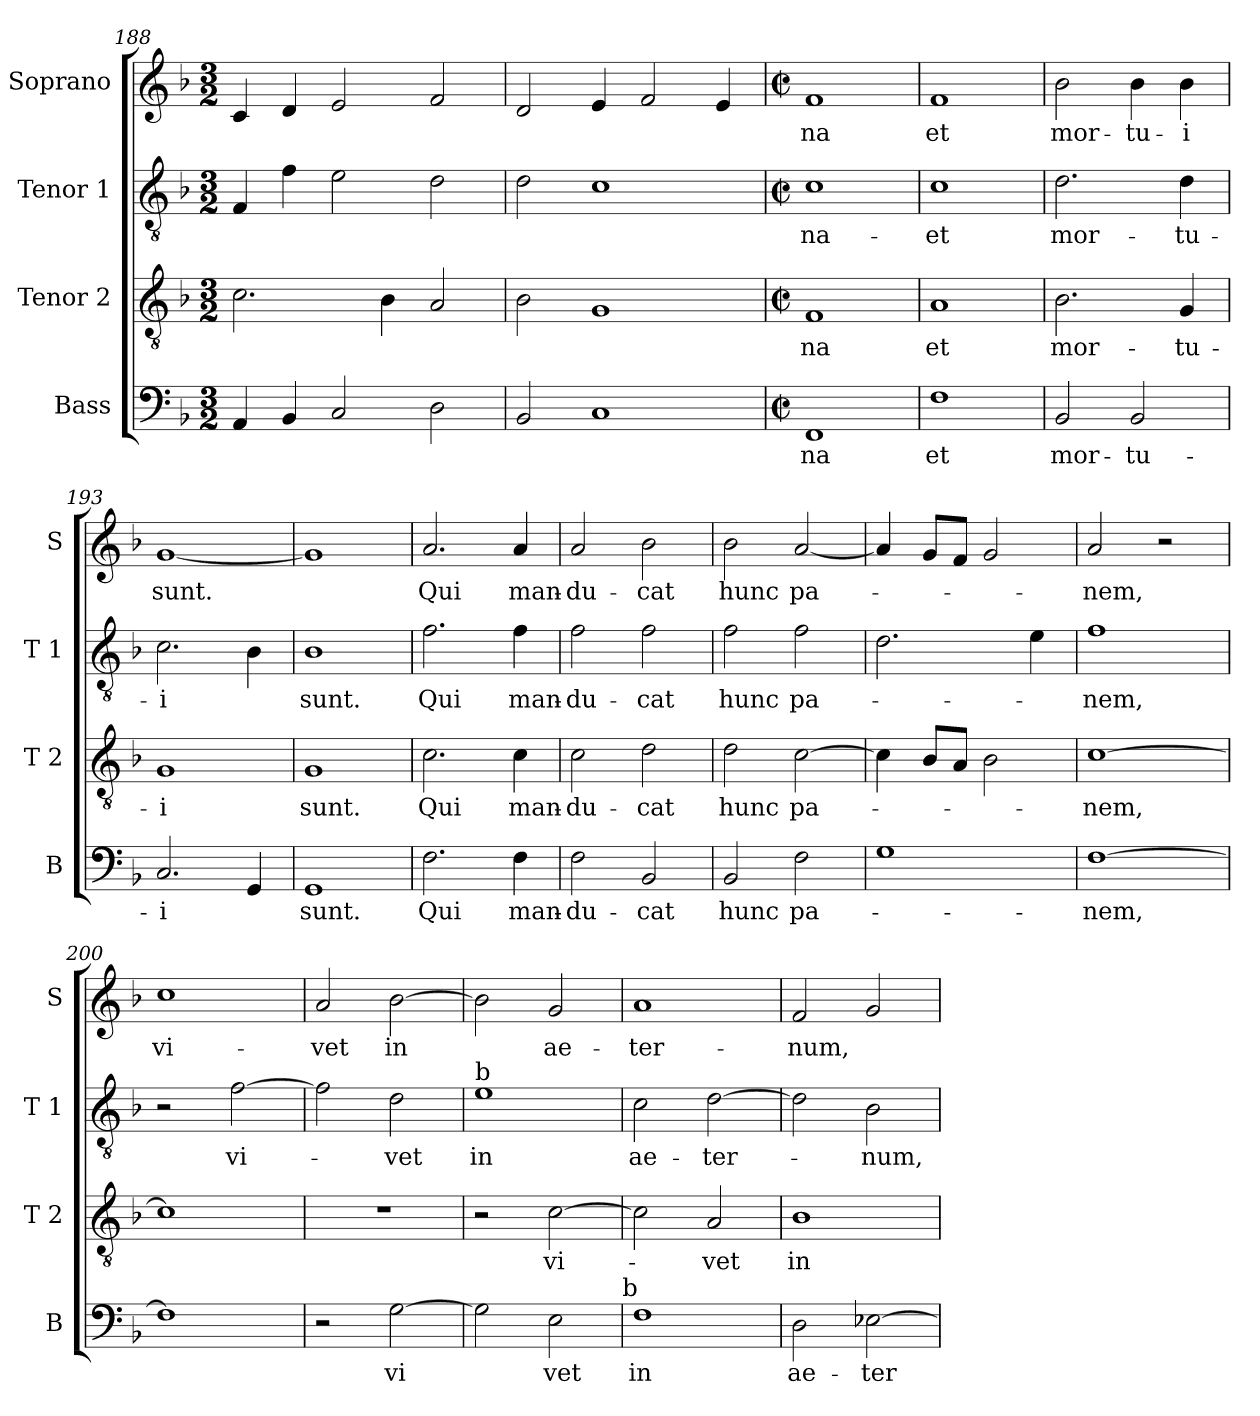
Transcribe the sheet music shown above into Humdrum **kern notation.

**kern	**text	**kern	**text	**kern	**text	**kern	**text
*part4	*part4	*part3	*part3	*part2	*part2	*part1	*part1
*staff4	*staff4	*staff3	*staff3	*staff2	*staff2	*staff1	*staff1
*I"Bass	*	*I"Tenor 2	*	*I"Tenor 1	*	*I"Soprano	*
*I'B	*	*I'T 2	*	*I'T 1	*	*I'S	*
*clefF4	*	*clefGv2	*	*clefGv2	*	*clefG2	*
*k[b-]	*	*k[b-]	*	*k[b-]	*	*k[b-]	*
*F:	*	*F:	*	*F:	*	*F:	*
*M3/2	*	*M3/2	*	*M3/2	*	*M3/2	*
=188	=188	=188	=188	=188	=188	=188	=188
4AA/	.	2.c\	.	4F/	.	4c/	.
4BB-/	.	.	.	4f\	.	4d/	.
2C/	.	.	.	2e\	.	2e/	.
.	.	4B-\	.	.	.	.	.
2D\	.	2A/	.	2d\	.	2f/	.
=189	=189	=189	=189	=189	=189	=189	=189
2BB-/	.	2B-\	.	2d\	.	2d/	.
1C	.	1G	.	1c	.	4e/	.
.	.	.	.	.	.	2f/	.
.	.	.	.	.	.	4e/	.
=190	=190	=190	=190	=190	=190	=190	=190
*M2/2	*	*M2/2	*	*M2/2	*	*M2/2	*
*met(c|)	*	*met(c|)	*	*met(c|)	*	*met(c|)	*
1FF	-na	1F	-na	1c	-na-	1f	-na
=191	=191	=191	=191	=191	=191	=191	=191
1F	et	1A	et	1c	-et	1f	et
!!LO:LB:g=z
=192	=192	=192	=192	=192	=192	=192	=192
2BB-/	mor-	2.B-\	mor-	2.d\	mor-	2b-\	mor-
2BB-/	-tu-	.	.	.	.	4b-\	-tu-
.	.	4G/	-tu-	4d\	-tu-	4b-\	-i
=193	=193	=193	=193	=193	=193	=193	=193
2.C/	-i	1G	-i	2.c\	-i	[1g	sunt.
4GG/	.	.	.	4B-\	.	.	.
=194	=194	=194	=194	=194	=194	=194	=194
1GG	sunt.	1G	sunt.	1B-	sunt.	1g]	.
=195	=195	=195	=195	=195	=195	=195	=195
2.F\	Qui	2.c\	Qui	2.f\	Qui	2.a/	Qui
4F\	man-	4c\	man-	4f\	man-	4a/	man-
=196	=196	=196	=196	=196	=196	=196	=196
2F\	-du-	2c\	-du-	2f\	-du-	2a/	-du-
2BB-/	-cat	2d\	-cat	2f\	-cat	2b-\	-cat
=197	=197	=197	=197	=197	=197	=197	=197
2BB-/	hunc	2d\	hunc	2f\	hunc	2b-\	hunc
2F\	pa-	[2c\	pa-	2f\	pa-	[2a/	pa-
!!LO:LB:g=z
=198	=198	=198	=198	=198	=198	=198	=198
1G	.	4c\]	.	2.d\	.	4a/]	.
.	.	8B-/L	.	.	.	8g/L	.
.	.	8A/J	.	.	.	8f/J	.
.	.	2B-\	.	.	.	2g/	.
.	.	.	.	4e\	.	.	.
=199	=199	=199	=199	=199	=199	=199	=199
[1F	-nem,	[1c	-nem,	1f	-nem,	2a/	-nem,
.	.	.	.	.	.	2r	.
=200	=200	=200	=200	=200	=200	=200	=200
1F]	.	1c]	.	2r	.	1cc	vi-
.	.	.	.	[2f\	vi-	.	.
=201	=201	=201	=201	=201	=201	=201	=201
2r	.	1r	.	2f\]	.	2a/	-vet
[2G\	vi	.	.	2d\	-vet	[2b-\	in
=202	=202	=202	=202	=202	=202	=202	=202
!	!	!	!	!LO:TX:a:t=b	!	!	!
2G\]	.	2r	.	1e	in	2b-\]	.
2E\	vet	[2c\	vi-	.	.	2g/	ae-
!LO:TX:a:t=b	!	!	!	!	!	!	!
=203	=203	=203	=203	=203	=203	=203	=203
1F	in	2c\]	.	2c\	ae-	1a	-ter-
.	.	2A/	-vet	[2d\	-ter-	.	.
!!LO:PB:g=z
=204	=204	=204	=204	=204	=204	=204	=204
2D\	ae-	1B-	in	2d\]	.	2f/	-num,
[2E-X\	-ter-	.	.	2B-\	-num,	2g/	.
=	=	=	=	=	=	=	=
*-	*-	*-	*-	*-	*-	*-	*-
